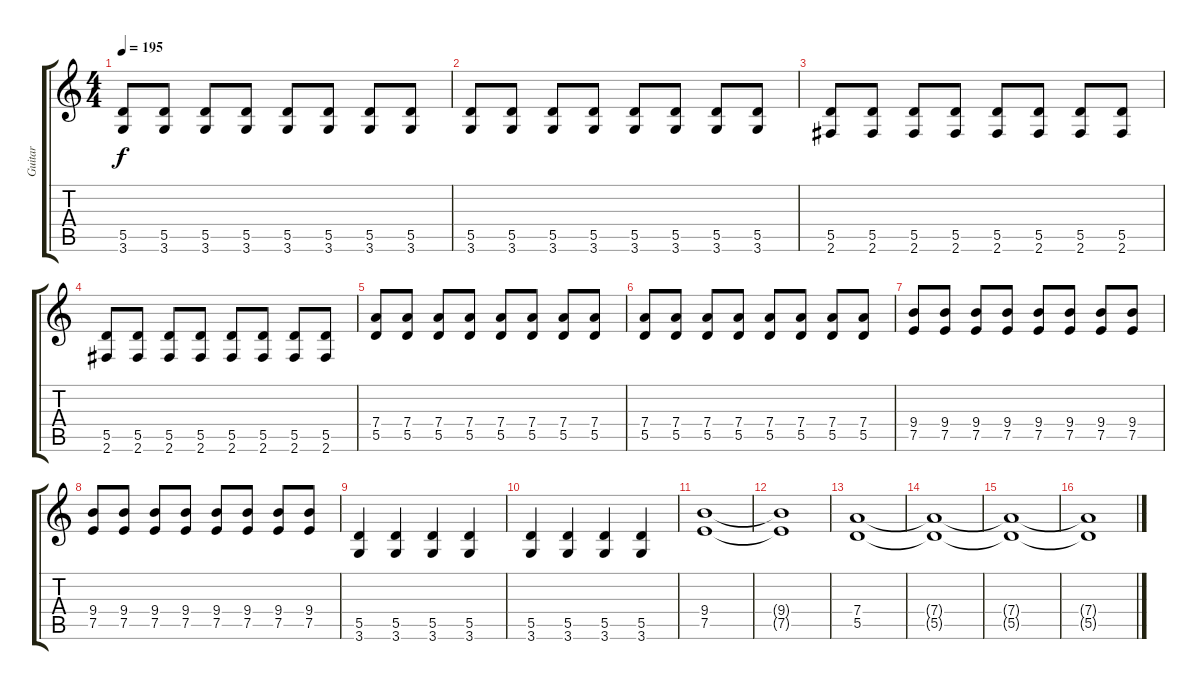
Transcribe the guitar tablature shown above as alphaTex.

\track ("Guitar" "Guitar") {instrument distortionguitar}
\staff {score tabs}
\tuning (E4 B3 G3 D3 A2 E2) {hide}
\ts (4 4)
\tempo 195
\clef g2
\ks c
(5.5 3.6).8{dy f} (5.5 3.6).8 (5.5 3.6).8 (5.5 3.6).8 (5.5 3.6).8 (5.5 3.6).8 (5.5 3.6).8 (5.5 3.6).8 |
(5.5 3.6).8 (5.5 3.6).8 (5.5 3.6).8 (5.5 3.6).8 (5.5 3.6).8 (5.5 3.6).8 (5.5 3.6).8 (5.5 3.6).8 |
(5.5 2.6).8 (5.5 2.6).8 (5.5 2.6).8 (5.5 2.6).8 (5.5 2.6).8 (5.5 2.6).8 (5.5 2.6).8 (5.5 2.6).8 |
(5.5 2.6).8 (5.5 2.6).8 (5.5 2.6).8 (5.5 2.6).8 (5.5 2.6).8 (5.5 2.6).8 (5.5 2.6).8 (5.5 2.6).8 |
(7.4 5.5).8 (7.4 5.5).8 (7.4 5.5).8 (7.4 5.5).8 (7.4 5.5).8 (7.4 5.5).8 (7.4 5.5).8 (7.4 5.5).8 |
(7.4 5.5).8 (7.4 5.5).8 (7.4 5.5).8 (7.4 5.5).8 (7.4 5.5).8 (7.4 5.5).8 (7.4 5.5).8 (7.4 5.5).8 |
(9.4 7.5).8 (9.4 7.5).8 (9.4 7.5).8 (9.4 7.5).8 (9.4 7.5).8 (9.4 7.5).8 (9.4 7.5).8 (9.4 7.5).8 |
(9.4 7.5).8 (9.4 7.5).8 (9.4 7.5).8 (9.4 7.5).8 (9.4 7.5).8 (9.4 7.5).8 (9.4 7.5).8 (9.4 7.5).8 |
(5.5 3.6).4 (5.5 3.6).4 (5.5 3.6).4 (5.5 3.6).4 |
(5.5 3.6).4 (5.5 3.6).4 (5.5 3.6).4 (5.5 3.6).4 |
(9.4 7.5).1 |
(9.4{t} 7.5{t}).1 |
(7.4 5.5).1 |
(7.4{t} 5.5{t}).1 |
(7.4{t} 5.5{t}).1 |
(7.4{t} 5.5{t}).1
